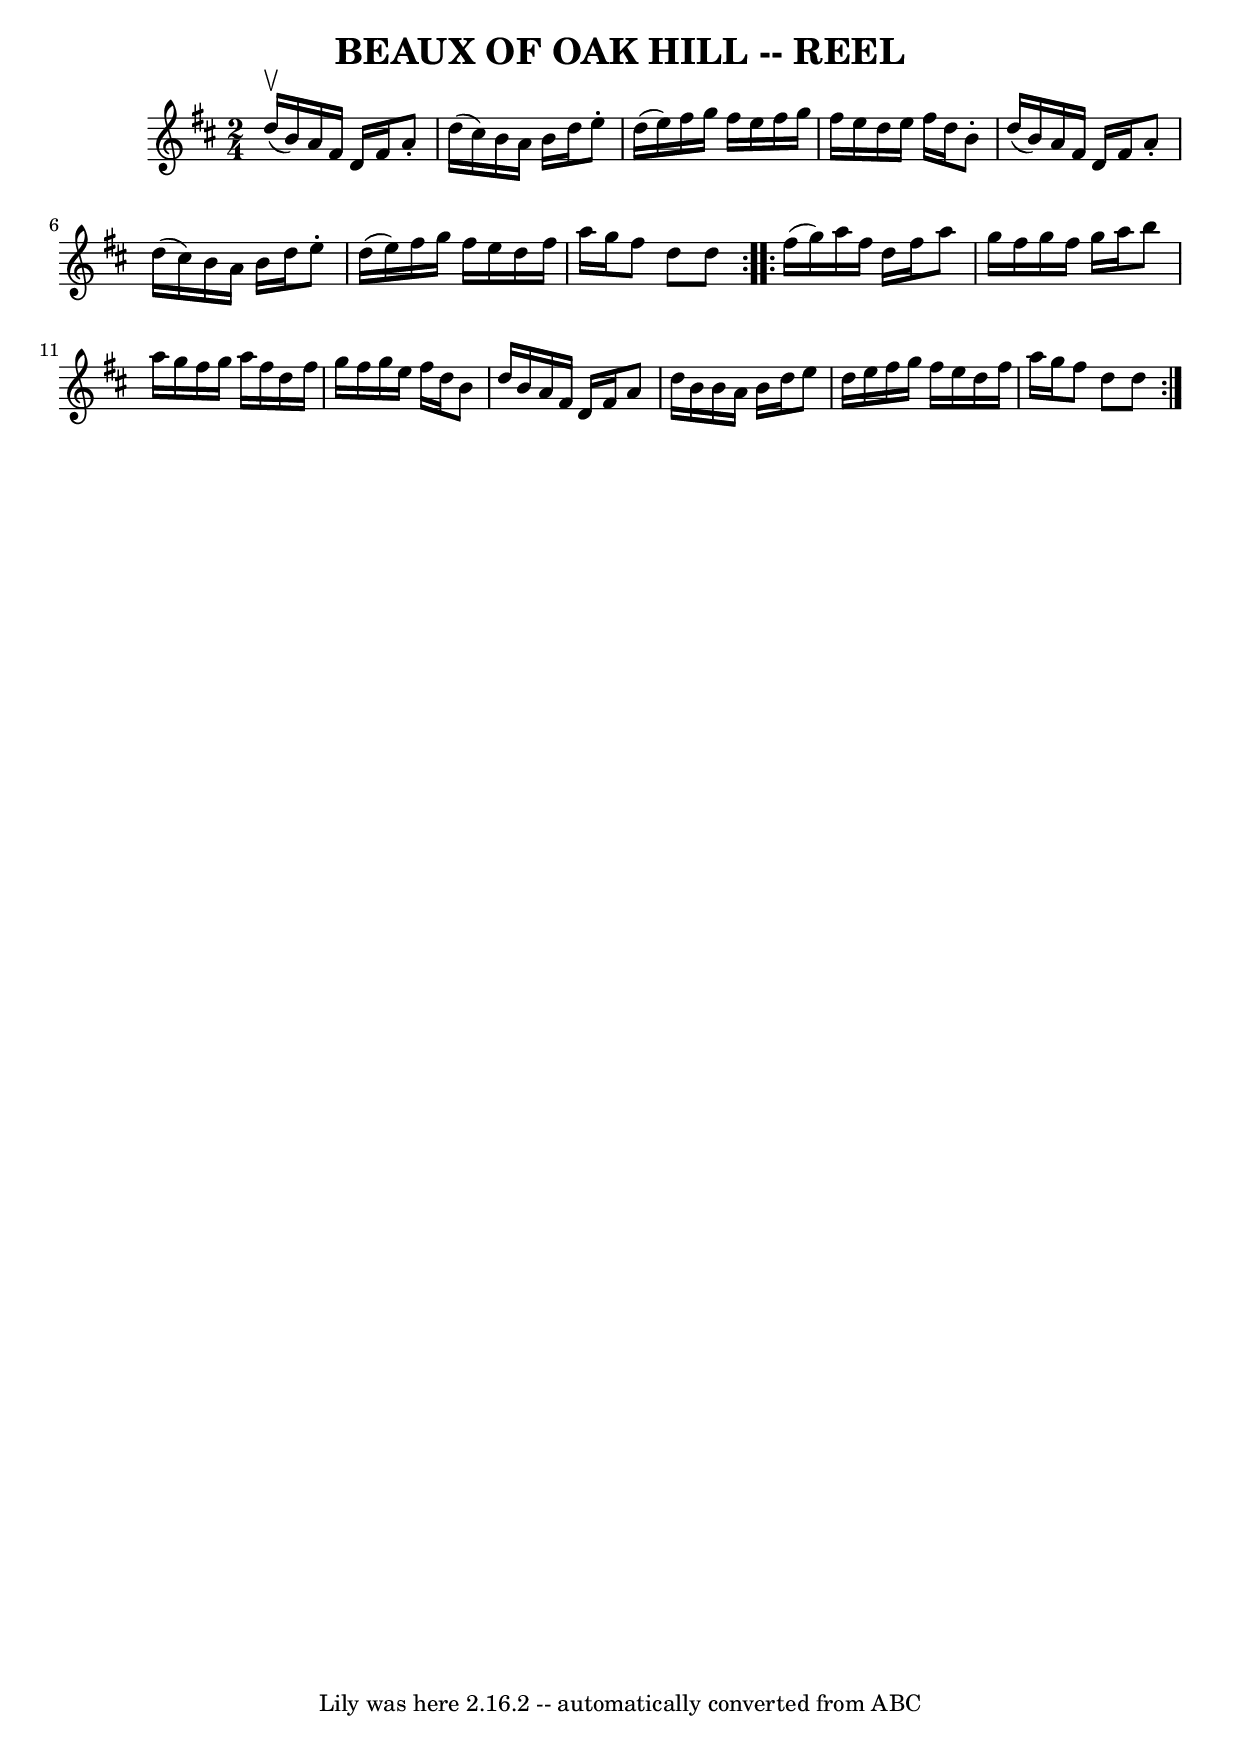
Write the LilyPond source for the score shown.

\version "2.16.2"
\include "Mammoth.ily"
\header {
  %% book = "Ryan's Mammoth Collection of Fiddle Tunes"
  crossRefNumber = "1"
  footnotes = "\\\\\\\\BEAUX OF OAK HILL. -- (First couple change sides) Down the outside-back-balance to sides and turn-down the centre-back-cast off-Ladies' chain."
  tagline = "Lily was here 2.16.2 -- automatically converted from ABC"
  title = "BEAUX OF OAK HILL -- REEL"

}
voicedefault =  {



  \repeat volta 2 {

    \time 2/4 
    \key d \major     d''16 (^\upbow b'16)        |
    a'16         fis'16 d'16 fis'16 a'8-. d''16 (cis''16)    |
    b'16         a'16 b'16 d''16 e''8-. d''16 (e''16)    |
    fis''16         g''16 fis''16 e''16 fis''16 g''16 fis''16 e''16     |
         d''16 e''16 fis''16 d''16 b'8-. d''16 (b'16)    |
     |
    a'16 fis'16 d'16 fis'16 a'8-. d''16 (cis''16)   |
    b'16 a'16 b'16 d''16 e''8-. d''16 (e''16)    |
    fis''16 g''16 fis''16 e''16 d''16 fis''16 a''16         g''16     |
    fis''8 d''8 d''8    
  }     
  \repeat volta 2 {     fis''16 (g''16)        |
    a''16 fis''16 d''16 fis''16 a''8         g''16 fis''16     |
    g''16 fis''16 g''16 a''16 b''8         a''16 g''16     |
    fis''16 g''16 a''16 fis''16 d''16         fis''16 g''16 fis''16     |
    g''16 e''16 fis''16 d''16         b'8 d''16 b'16    |  |
    a'16 fis'16 d'16         fis'16 a'8 d''16 b'16     |
    b'16 a'16 b'16 d''16         e''8 d''16 e''16     |
    fis''16 g''16 fis''16 e''16         d''16 fis''16 a''16 g''16     |
    fis''8 d''8 d''8    
  }   

}

\score{
  <<

    \context Staff="default"
    {
      \voicedefault 
      
    }

  >>
  \layout {
    
  }
  \midi {
  }

}
